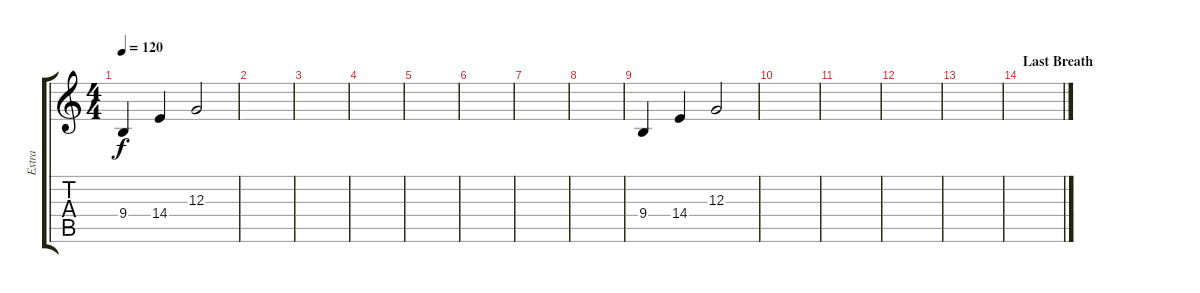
\track ("Extra" "Extra") {instrument voiceoohs}
\staff {score tabs}
\tuning (E4 B3 G3 D3 A2 E2) {hide}
\ts (4 4)
\tempo 120
\clef g2
\ks c
9.4.4{dy f volume 16 instrument overdrivenguitar} 14.4.4 12.3.2 |
|
|
|
|
|
|
|
9.4.4{volume 16 instrument overdrivenguitar} 14.4.4 12.3.2 |
|
|
|
|
\section ("" "Last Breath")
